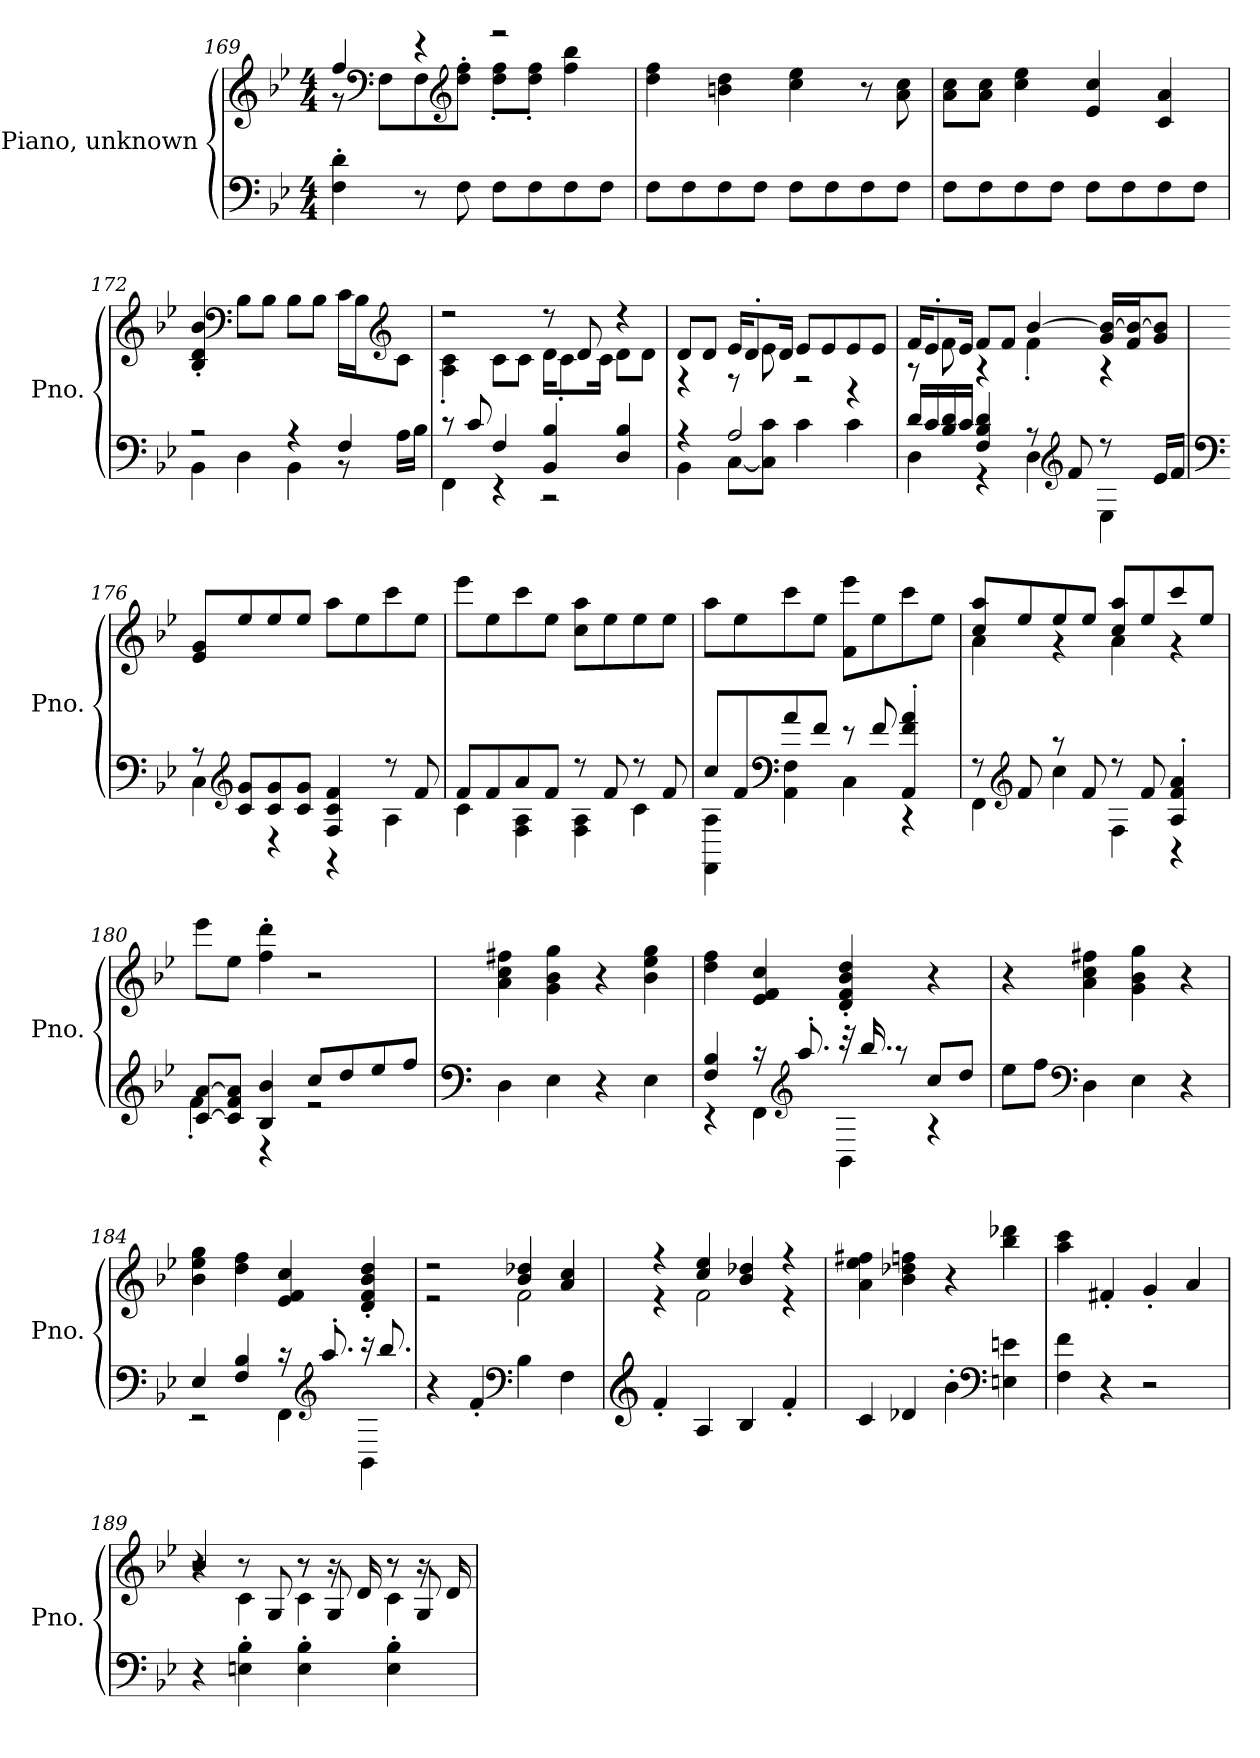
**kern	**kern
*part1	*part1
*staff2	*staff1
*I"Piano, unknown	*
*I'Pno.	*
*clefF4	*clefG2
*k[b-e-]	*k[b-e-]
*M4/4	*M4/4
=169	=169
*	*^
4F\' 4d\'	4ff/	8r
*	*clefF4	*
.	.	8F\L
8r	4r	8F\
*	*clefG2	*
8F\	.	8dd\' 8ff\'J
8F\L	2r	8dd\' 8ff\'L
8F\	.	8dd\' 8ff\'J
8F\	.	4ff\ 4bb-\
8F\J	.	.
*	*v	*v
=170	=170
8F\L	4dd\ 4ff\
8F\	.
8F\	4bn\ 4dd\
8F\J	.
8F\L	4cc\ 4ee-\
8F\	.
8F\	8r
8F\J	8a\ 8cc\
=171	=171
8F\L	8a\ 8cc\L
8F\	8a\ 8cc\J
8F\	4cc\ 4ee-\
8F\J	.
8F\L	4e-/ 4cc/
8F\	.
8F\	4c/ 4a/
8F\J	.
!!LO:LB:g=z
=172	=172
*^	*
2r	4BB-\	4B-/' 4d/' 4b-/'
*	*	*clefF4
.	4D\	8B-\L
.	.	8B-\J
4r	4BB-\	8B-\L
.	.	8B-\J
4F/	8r	16c\LL
.	.	16B-\J
*	*	*clefG2
.	16A\LL	8c\J
.	16B-\JJ	.
=173	=173	=173
*	*	*^
8r	4FF\	2r	4A\' 4c\'
8c/	.	.	.
4F/	4r	.	8c\L
.	.	.	8c\J
4BB-/ 4B-/	2r	8r	16d\KL
.	.	.	8c'\
.	.	8d/	.
.	.	.	16c\Jk
4D/ 4B-/	.	4r	8d\L
.	.	.	8d\J
=174	=174	=174	=174
4r	4BB-\	8d/L	4r
.	.	8d/J	.
2A/	[8C\L	16e-/KL	8r
.	.	8d'/	.
.	8C\] 8c\J	.	8e-\
.	.	16d/Jk	.
.	4c\	8e-/L	2r
.	.	8e-/	.
4r	4c\	8e-/	.
.	.	8e-/J	.
!!LO:LB:g=z	!!
=175	=175	=175	=175
16d/LL	4D\	16f/KL	8r
16c/	.	8e-'/	.
16B-/ 16d/	.	.	8f\
16c/JJ	.	16e-/Jk	.
4F/ 4B-/ 4d/	4r	8f/L	4r
.	.	8f/J	.
8r	4D\	[4b-/	4f'\
*clefG2	*	*	*
8f/	.	.	.
8r	4E-\	16g/ 16b-/_LL	4r
.	.	16f/ 16b-/_J	.
16e-/LL	.	8g/ 8b-/]J	.
16f/JJ	.	.	.
*	*	*v	*v
=176	=176	=176
*clefF4	*	*
8r	4C\	8e-/ 8g/L
*clefG2	*	*
8c/ 8g/L	.	8ee-/
8c/ 8g/	4r	8ee-/
8c/ 8g/J	.	8ee-/J
4F/ 4c/ 4f/	4r	8aa\L
.	.	8ee-\
8r	4A\	8ccc\
8f/	.	8ee-\J
=177	=177	=177
8f/L	4c\	8eee-\L
8f/	.	8ee-\
8a/	4F\ 4A\	8ccc\
8f/J	.	8ee-\J
8r	4F\ 4A\	8cc\ 8aa\L
8f/	.	8ee-\
8r	4c\	8ee-\
8f/	.	8ee-\J
!!LO:LB:g=z
=178	=178	=178
8cc/L	4FF\ 4A\	8aa\L
8f/	.	8ee-\
*clefF4	*	*
8a/	4AA\ 4F\	8ccc\
8f/J	.	8ee-\J
8r	4C\	8f\ 8eee-\L
8f/	.	8ee-\
4AA/' 4f/' 4a/'	4r	8ccc\
.	.	8ee-\J
=179	=179	=179
*	*	*^
8r	4FF\	8cc/ 8aa/L	4a\
*clefG2	*	*	*
8f/	.	8ee-/	.
8r	4cc\	8ee-/	4r
8f/	.	8ee-/J	.
8r	4F\	8cc/ 8aa/L	4a\
8f/	.	8ee-/	.
4A/' 4f/' 4a/'	4r	8ccc/	4r
.	.	8ee-/J	.
*	*	*v	*v
=180	=180	=180
[8c/ [8a/L	4f'\	8eee-\L
8c/] 8f/ 8a/]J	.	8ee-\J
4B-/ 4b-/	4r	4ff\' 4ddd\'
8cc/L	2r	2r
8dd/	.	.
8ee-/	.	.
8ff/J	.	.
*v	*v	*
=181	=181
*clefF4	*
4D\	4a\ 4cc\ 4ff#X\
4E-\	4g\ 4b-\ 4gg\
4r	4r
4E-\	4b-\ 4ee-\ 4gg\
!!LO:LB:g=z
=182	=182
*^	*
4F/ 4B-/	4r	4dd\ 4ff\
16r	4FF\	4e-/ 4f/ 4cc/
*clefG2	*	*
8.aa'/	.	.
32r	4BB-\	4d/' 4f/' 4b-/' 4dd/'
16.bb-/	.	.
8r	.	.
8cc/L	4r	4r
8dd/J	.	.
*v	*v	*
=183	=183
8ee-\L	4r
8ff\J	.
*clefF4	*
4D\	4a\ 4cc\ 4ff#X\
4E-\	4g\ 4b-\ 4gg\
4r	4r
=184	=184
*^	*
4E-/	2r	4b-\ 4ee-\ 4gg\
4F/ 4B-/	.	4dd\ 4ff\
16r	4FF\	4e-/ 4f/ 4cc/
*clefG2	*	*
8.aa'/	.	.
16r	4BB-\	4d/' 4f/' 4b-/' 4dd/'
8.bb-/	.	.
*v	*v	*
=185	=185
*	*^
4r	2r	2r
4f'/	.	.
*clefF4	*	*
4B-\	4b-/ 4dd-X/	2f\
4F\	4a/ 4cc/	.
=186	=186	=186
*clefG2	*	*
4f'/	4r	4r
4A/	4cc/ 4ee-/	2f\
4B-/	4b-/ 4dd-X/	.
4f'/	4r	4r
*	*v	*v
!!LO:LB:g=z
=187	=187
4c/	4a\ 4ee-\ 4ff#X\
4d-X/	4b-\ 4dd-X\ 4ffn\
4b-'\	4r
*clefF4	*
4En\ 4en\	4bb-\ 4ddd-X\
=188	=188
4F\ 4f\	4aa\ 4ccc\
4r	4f#X'/
2r	4g'/
.	4a/
=189	=189
*	*^
*	*	*^
4r	4b-/	4r	2r
4En\' 4B-\'	8r	4c\	.
.	8G/	.	.
4E\' 4B-\'	8r	4c\	8r
.	16r	.	8G/
.	16d/	.	.
4E\' 4B-\'	8r	4c\	8r
.	16r	.	8G/
.	16d/	.	.
*	*v	*v	*v
=	=
*-	*-
